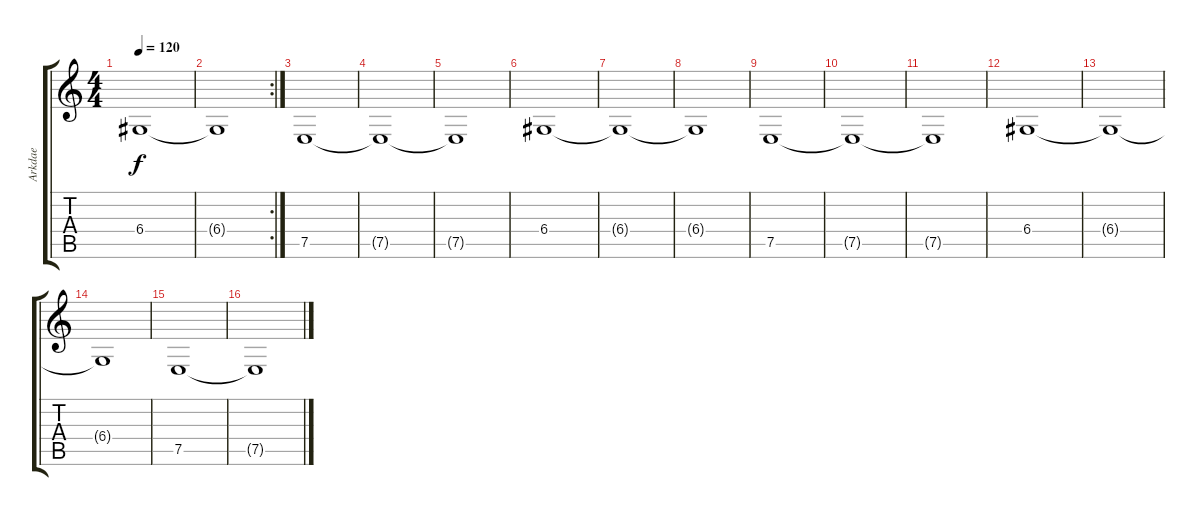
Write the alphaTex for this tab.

\track ("Arkdae" "Arkdae") {instrument acousticgrandpiano}
\staff {score tabs}
\tuning (E4 B3 G3 D3 A2 E2) {hide}
\ts (4 4)
\tempo 120
\clef g2
\ks c
6.4{t}.1{dy f} |
\rc 2
6.4{t}.1 |
7.5.1 |
7.5{t}.1 |
7.5{t}.1 |
6.4.1 |
6.4{t}.1 |
6.4{t}.1 |
7.5.1 |
7.5{t}.1 |
7.5{t}.1 |
6.4.1 |
6.4{t}.1 |
6.4{t}.1 |
7.5.1 |
7.5{t}.1
